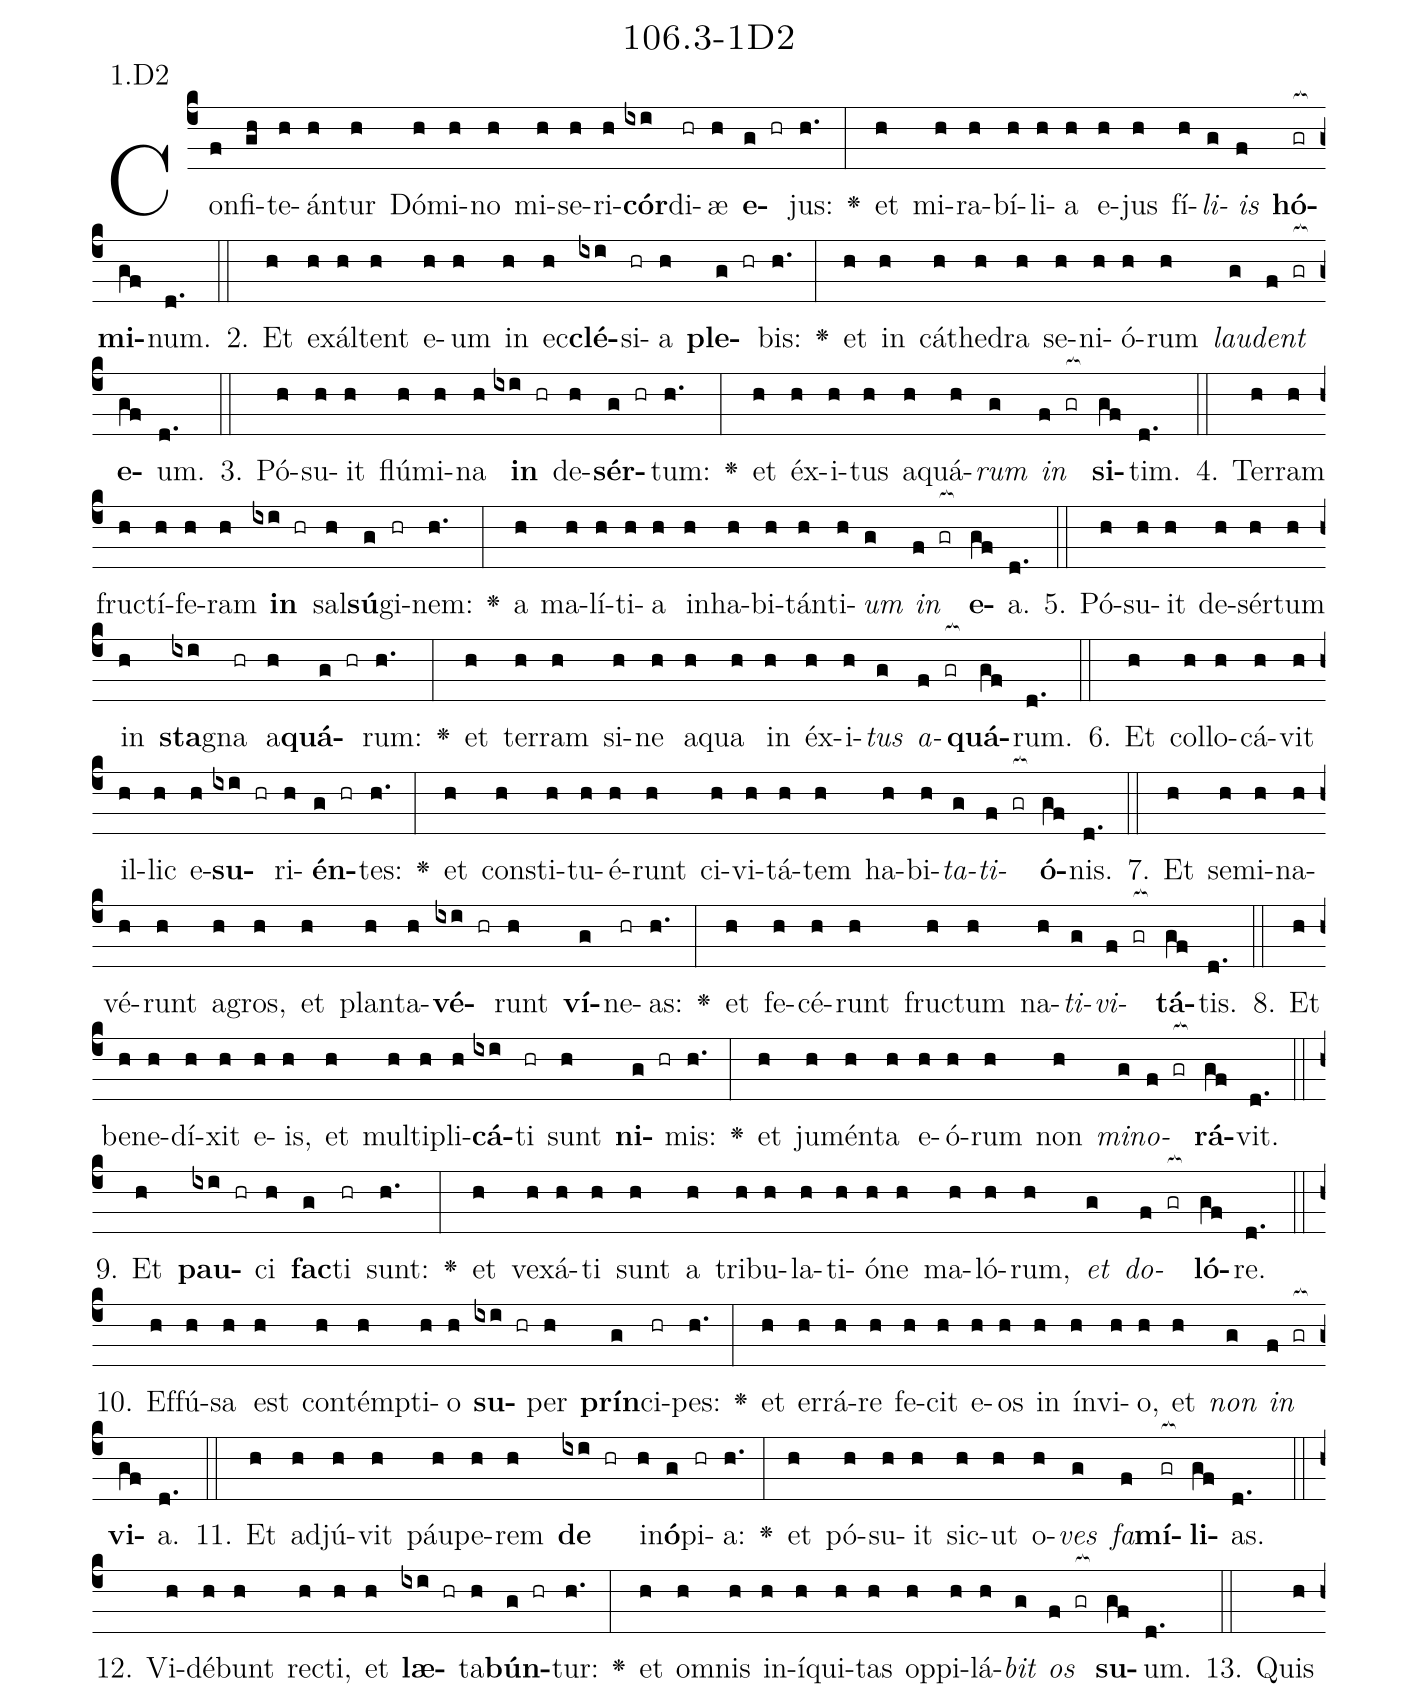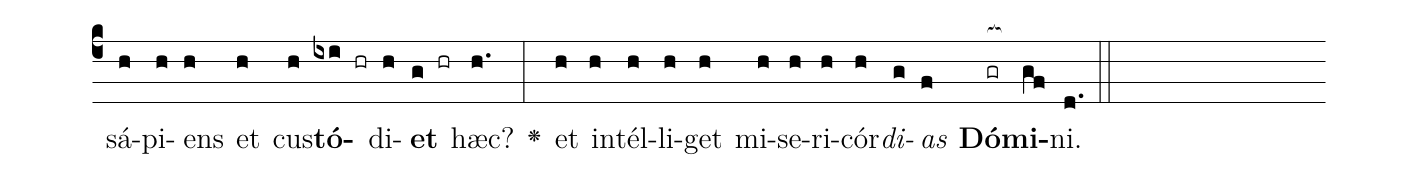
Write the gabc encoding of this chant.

name: 106.3-1D2;
annotation: 1.D2;
%%
(c4)Con(f)fi(gh)te(h)án(h)tur(h) Dó(h)mi(h)no(h) mi(h)se(h)ri(h)<b>cór</b>(ixi)di(hr)æ(h) <b>e</b>(g hr)jus:(h.) <v>\greheightstar</v>(:) et(h) mi(h)ra(h)bí(h)li(h)a(h) e(h)jus(h) fí(h)<i>li</i>(g)<i>is</i>(f) <b>hó</b>(gr[ocb:1{])<b>mi</b>(gf[ocb:0}])num.(d.) (::)
2. Et(h) ex(h)ál(h)tent(h) e(h)um(h) in(h) ec(h)<b>clé</b>(ixi)si(hr)a(h) <b>ple</b>(g hr)bis:(h.) <v>\greheightstar</v>(:) et(h) in(h) cá(h)the(h)dra(h) se(h)ni(h)ó(h)rum(h) <i>lau</i>(g)<i>dent</i>(f gr[ocb:1{]) <b>e</b>(gf[ocb:0}])um.(d.) (::)
3. Pó(h)su(h)it(h) flú(h)mi(h)na(h) <b>in</b>(ixi hr) de(h)<b>sér</b>(g hr)tum:(h.) <v>\greheightstar</v>(:) et(h) éx(h)i(h)tus(h) a(h)quá(h)<i>rum</i>(g) <i>in</i>(f gr[ocb:1{]) <b>si</b>(gf[ocb:0}])tim.(d.) (::)
4. Ter(h)ram(h) fruc(h)tí(h)fe(h)ram(h) <b>in</b>(ixi hr) sal(h)<b>sú</b>(g)gi(hr)nem:(h.) <v>\greheightstar</v>(:) a(h) ma(h)lí(h)ti(h)a(h) in(h)ha(h)bi(h)tán(h)ti(h)<i>um</i>(g) <i>in</i>(f gr[ocb:1{]) <b>e</b>(gf[ocb:0}])a.(d.) (::)
5. Pó(h)su(h)it(h) de(h)sér(h)tum(h) in(h) <b>sta</b>(ixi)gna(hr) a(h)<b>quá</b>(g hr)rum:(h.) <v>\greheightstar</v>(:) et(h) ter(h)ram(h) si(h)ne(h) a(h)qua(h) in(h) éx(h)i(h)<i>tus</i>(g) <i>a</i>(f gr[ocb:1{])<b>quá</b>(gf[ocb:0}])rum.(d.) (::)
6. Et(h) col(h)lo(h)cá(h)vit(h) il(h)lic(h) e(h)<b>su</b>(ixi hr)ri(h)<b>én</b>(g hr)tes:(h.) <v>\greheightstar</v>(:) et(h) con(h)sti(h)tu(h)é(h)runt(h) ci(h)vi(h)tá(h)tem(h) ha(h)bi(h)<i>ta</i>(g)<i>ti</i>(f gr[ocb:1{])<b>ó</b>(gf[ocb:0}])nis.(d.) (::)
7. Et(h) se(h)mi(h)na(h)vé(h)runt(h) a(h)gros,(h) et(h) plan(h)ta(h)<b>vé</b>(ixi hr)runt(h) <b>ví</b>(g)ne(hr)as:(h.) <v>\greheightstar</v>(:) et(h) fe(h)cé(h)runt(h) fruc(h)tum(h) na(h)<i>ti</i>(g)<i>vi</i>(f gr[ocb:1{])<b>tá</b>(gf[ocb:0}])tis.(d.) (::)
8. Et(h) be(h)ne(h)dí(h)xit(h) e(h)is,(h) et(h) mul(h)ti(h)pli(h)<b>cá</b>(ixi)ti(hr) sunt(h) <b>ni</b>(g hr)mis:(h.) <v>\greheightstar</v>(:) et(h) ju(h)mén(h)ta(h) e(h)ó(h)rum(h) non(h) <i>mi</i>(g)<i>no</i>(f gr[ocb:1{])<b>rá</b>(gf[ocb:0}])vit.(d.) (::)
9. Et(h) <b>pau</b>(ixi hr)ci(h) <b>fac</b>(g)ti(hr) sunt:(h.) <v>\greheightstar</v>(:) et(h) ve(h)xá(h)ti(h) sunt(h) a(h) tri(h)bu(h)la(h)ti(h)ó(h)ne(h) ma(h)ló(h)rum,(h) <i>et</i>(g) <i>do</i>(f gr[ocb:1{])<b>ló</b>(gf[ocb:0}])re.(d.) (::)
10. Ef(h)fú(h)sa(h) est(h) con(h)témp(h)ti(h)o(h) <b>su</b>(ixi hr)per(h) <b>prín</b>(g)ci(hr)pes:(h.) <v>\greheightstar</v>(:) et(h) er(h)rá(h)re(h) fe(h)cit(h) e(h)os(h) in(h) ín(h)vi(h)o,(h) et(h) <i>non</i>(g) <i>in</i>(f gr[ocb:1{]) <b>vi</b>(gf[ocb:0}])a.(d.) (::)
11. Et(h) ad(h)jú(h)vit(h) páu(h)pe(h)rem(h) <b>de</b>(ixi hr) in(h)<b>ó</b>(g)pi(hr)a:(h.) <v>\greheightstar</v>(:) et(h) pó(h)su(h)it(h) sic(h)ut(h) o(h)<i>ves</i>(g) <i>fa</i>(f)<b>mí</b>(gr[ocb:1{])<b>li</b>(gf[ocb:0}])as.(d.) (::)
12. Vi(h)dé(h)bunt(h) rec(h)ti,(h) et(h) <b>læ</b>(ixi hr)ta(h)<b>bún</b>(g hr)tur:(h.) <v>\greheightstar</v>(:) et(h) om(h)nis(h) in(h)í(h)qui(h)tas(h) op(h)pi(h)lá(h)<i>bit</i>(g) <i>os</i>(f gr[ocb:1{]) <b>su</b>(gf[ocb:0}])um.(d.) (::)
13. Quis(h) sá(h)pi(h)ens(h) et(h) cus(h)<b>tó</b>(ixi hr)di(h)<b>et</b>(g hr) hæc?(h.) <v>\greheightstar</v>(:) et(h) in(h)tél(h)li(h)get(h) mi(h)se(h)ri(h)cór(h)<i>di</i>(g)<i>as</i>(f) <b>Dó</b>(gr[ocb:1{])<b>mi</b>(gf[ocb:0}])ni.(d.) (::)
